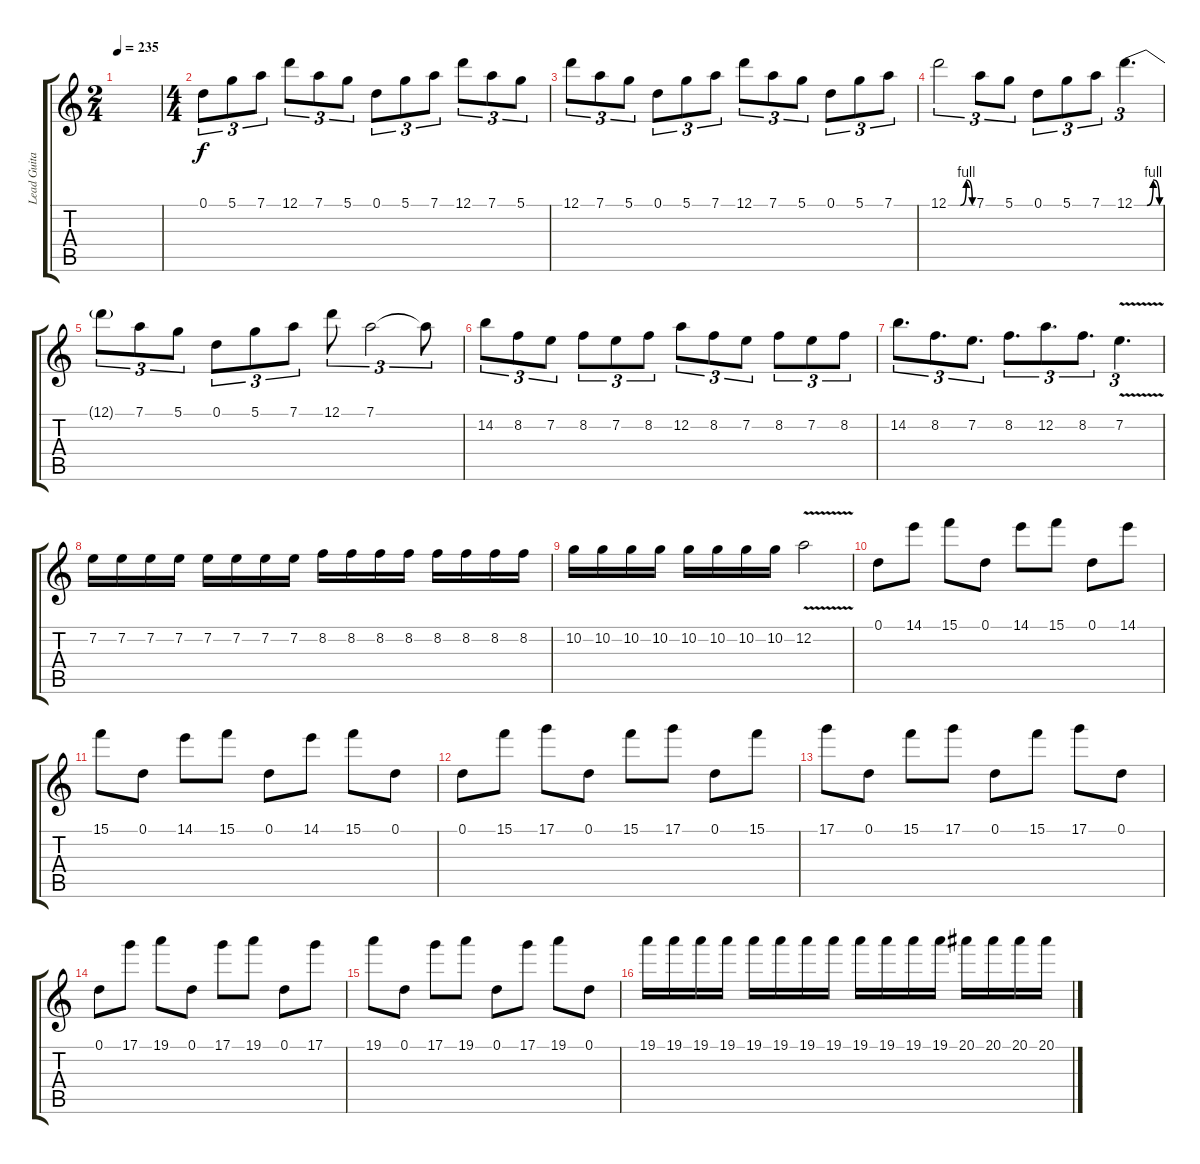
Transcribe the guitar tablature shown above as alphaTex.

\track ("Lead Guitar" "Lead Guita") {instrument distortionguitar}
\staff {score tabs}
\tuning (D4 A3 F3 C3 G2 D2) {hide}
\ts (2 4)
\tempo 235
\clef g2
\ks c
|
\ts (4 4)
0.1.8{tu (3 2)} 5.1.8{tu (3 2)} 7.1.8{tu (3 2)} 12.1.8{tu (3 2)} 7.1.8{tu (3 2)} 5.1.8{tu (3 2)} 0.1.8{tu (3 2)} 5.1.8{tu (3 2)} 7.1.8{tu (3 2)} 12.1.8{tu (3 2)} 7.1.8{tu (3 2)} 5.1.8{tu (3 2)} |
12.1.8{tu (3 2)} 7.1.8{tu (3 2)} 5.1.8{tu (3 2)} 0.1.8{tu (3 2)} 5.1.8{tu (3 2)} 7.1.8{tu (3 2)} 12.1.8{tu (3 2)} 7.1.8{tu (3 2)} 5.1.8{tu (3 2)} 0.1.8{tu (3 2)} 5.1.8{tu (3 2)} 7.1.8{tu (3 2)} |
12.1{be (custom 0 0 30 0 45 4 60 0)}.2{tu (3 2)} 7.1.8{tu (3 2)} 5.1.8{tu (3 2)} 0.1.8{tu (3 2)} 5.1.8{tu (3 2)} 7.1.8{tu (3 2)} 12.1{be (custom 0 0 23 0 30 0 45 4 60 0)}.4{d tu (3 2)} |
12.1{t}.8{tu (3 2)} 7.1.8{tu (3 2)} 5.1.8{tu (3 2)} 0.1.8{tu (3 2)} 5.1.8{tu (3 2)} 7.1.8{tu (3 2)} 12.1.8{tu (3 2)} 7.1.2{tu (3 2)} 7.1{t}.8{tu (3 2)} |
14.2.8{tu (3 2)} 8.2.8{tu (3 2)} 7.2.8{tu (3 2)} 8.2.8{tu (3 2)} 7.2.8{tu (3 2)} 8.2.8{tu (3 2)} 12.2.8{tu (3 2)} 8.2.8{tu (3 2)} 7.2.8{tu (3 2)} 8.2.8{tu (3 2)} 7.2.8{tu (3 2)} 8.2.8{tu (3 2)} |
14.2.8{d tu (3 2)} 8.2.8{d tu (3 2)} 7.2.8{d tu (3 2)} 8.2.8{d tu (3 2)} 12.2.8{d tu (3 2)} 8.2.8{d tu (3 2)} 7.2{v}.4{d tu (3 2)} |
7.2.16 7.2.16 7.2.16 7.2.16 7.2.16 7.2.16 7.2.16 7.2.16 8.2.16 8.2.16 8.2.16 8.2.16 8.2.16 8.2.16 8.2.16 8.2.16 |
10.2.16 10.2.16 10.2.16 10.2.16 10.2.16 10.2.16 10.2.16 10.2.16 12.2{v}.2 |
0.1.8 14.1.8 15.1.8 0.1.8 14.1.8 15.1.8 0.1.8 14.1.8 |
15.1.8 0.1.8 14.1.8 15.1.8 0.1.8 14.1.8 15.1.8 0.1.8 |
0.1.8 15.1.8 17.1.8 0.1.8 15.1.8 17.1.8 0.1.8 15.1.8 |
17.1.8 0.1.8 15.1.8 17.1.8 0.1.8 15.1.8 17.1.8 0.1.8 |
0.1.8 17.1.8 19.1.8 0.1.8 17.1.8 19.1.8 0.1.8 17.1.8 |
19.1.8 0.1.8 17.1.8 19.1.8 0.1.8 17.1.8 19.1.8 0.1.8 |
19.1.16 19.1.16 19.1.16 19.1.16 19.1.16 19.1.16 19.1.16 19.1.16 19.1.16 19.1.16 19.1.16 19.1.16 20.1.16 20.1.16 20.1.16 20.1.16
